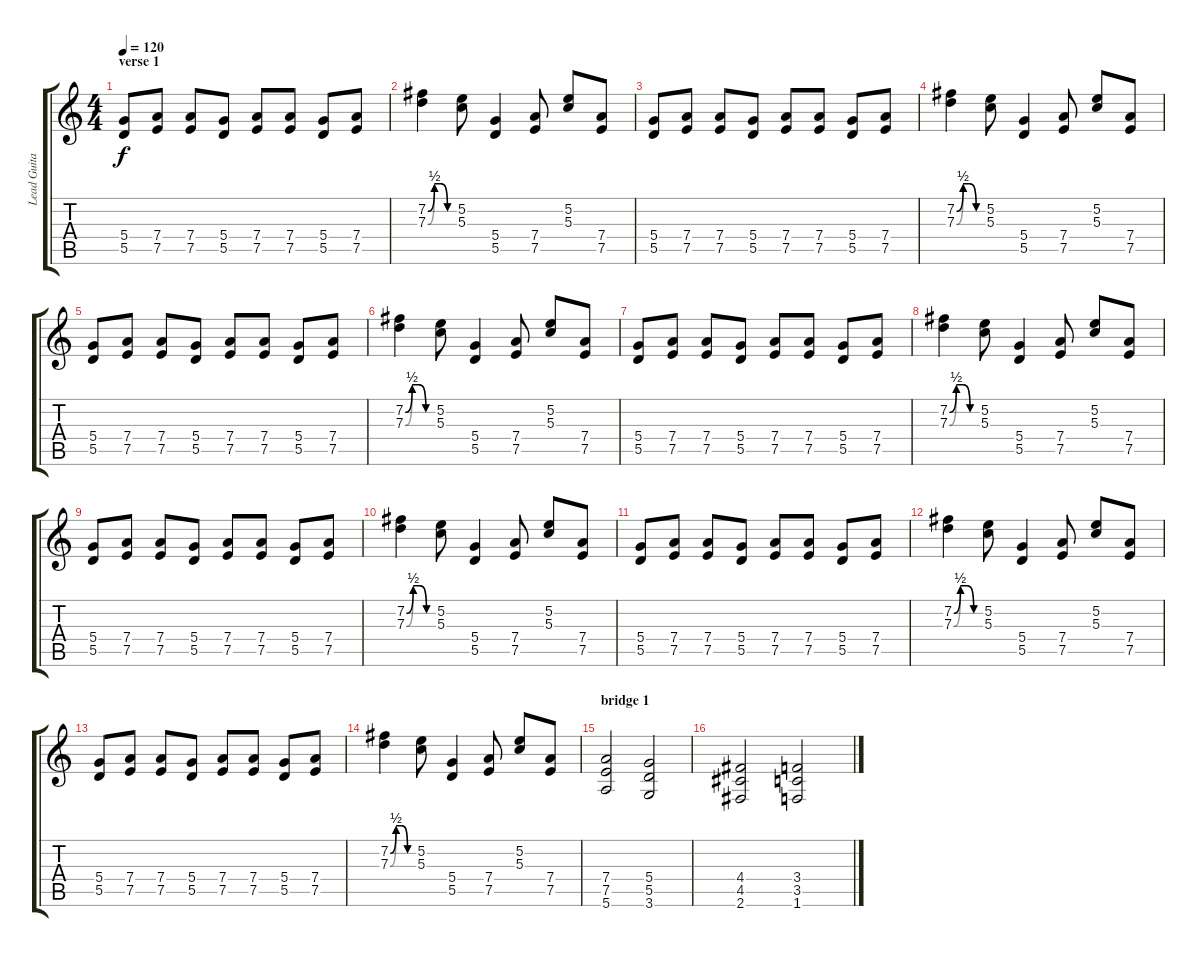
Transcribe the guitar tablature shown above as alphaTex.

\track ("Lead Guitar (Neol Gallagher)" "Lead Guita") {instrument distortionguitar}
\staff {score tabs}
\tuning (E4 B3 G3 D3 A2 E2) {hide}
\ts (4 4)
\section ("" "verse 1")
\tempo 120
\clef g2
\ks c
(5.4 5.5).8{dy f} (7.4 7.5).8 (7.4 7.5).8 (5.4 5.5).8 (7.4 7.5).8 (7.4 7.5).8 (5.4 5.5).8 (7.4 7.5).8 |
(7.2{be (custom 0 0 15 2 30 2 45 0 60 0)} 7.3{be (custom 0 0 15 2 30 2 45 0 60 0)}).4 (5.2 5.3).8 (5.4 5.5).4 (7.4 7.5).8 (5.2 5.3).8 (7.4 7.5).8 |
(5.4 5.5).8 (7.4 7.5).8 (7.4 7.5).8 (5.4 5.5).8 (7.4 7.5).8 (7.4 7.5).8 (5.4 5.5).8 (7.4 7.5).8 |
(7.2{be (custom 0 0 15 2 30 2 45 0 60 0)} 7.3{be (custom 0 0 15 2 30 2 45 0 60 0)}).4 (5.2 5.3).8 (5.4 5.5).4 (7.4 7.5).8 (5.2 5.3).8 (7.4 7.5).8 |
(5.4 5.5).8 (7.4 7.5).8 (7.4 7.5).8 (5.4 5.5).8 (7.4 7.5).8 (7.4 7.5).8 (5.4 5.5).8 (7.4 7.5).8 |
(7.2{be (custom 0 0 15 2 30 2 45 0 60 0)} 7.3{be (custom 0 0 15 2 30 2 45 0 60 0)}).4 (5.2 5.3).8 (5.4 5.5).4 (7.4 7.5).8 (5.2 5.3).8 (7.4 7.5).8 |
(5.4 5.5).8 (7.4 7.5).8 (7.4 7.5).8 (5.4 5.5).8 (7.4 7.5).8 (7.4 7.5).8 (5.4 5.5).8 (7.4 7.5).8 |
(7.2{be (custom 0 0 15 2 30 2 45 0 60 0)} 7.3{be (custom 0 0 15 2 30 2 45 0 60 0)}).4 (5.2 5.3).8 (5.4 5.5).4 (7.4 7.5).8 (5.2 5.3).8 (7.4 7.5).8 |
(5.4 5.5).8 (7.4 7.5).8 (7.4 7.5).8 (5.4 5.5).8 (7.4 7.5).8 (7.4 7.5).8 (5.4 5.5).8 (7.4 7.5).8 |
(7.2{be (custom 0 0 15 2 30 2 45 0 60 0)} 7.3{be (custom 0 0 15 2 30 2 45 0 60 0)}).4 (5.2 5.3).8 (5.4 5.5).4 (7.4 7.5).8 (5.2 5.3).8 (7.4 7.5).8 |
(5.4 5.5).8 (7.4 7.5).8 (7.4 7.5).8 (5.4 5.5).8 (7.4 7.5).8 (7.4 7.5).8 (5.4 5.5).8 (7.4 7.5).8 |
(7.2{be (custom 0 0 15 2 30 2 45 0 60 0)} 7.3{be (custom 0 0 15 2 30 2 45 0 60 0)}).4 (5.2 5.3).8 (5.4 5.5).4 (7.4 7.5).8 (5.2 5.3).8 (7.4 7.5).8 |
(5.4 5.5).8 (7.4 7.5).8 (7.4 7.5).8 (5.4 5.5).8 (7.4 7.5).8 (7.4 7.5).8 (5.4 5.5).8 (7.4 7.5).8 |
(7.2{be (custom 0 0 15 2 30 2 45 0 60 0)} 7.3{be (custom 0 0 15 2 30 2 45 0 60 0)}).4 (5.2 5.3).8 (5.4 5.5).4 (7.4 7.5).8 (5.2 5.3).8 (7.4 7.5).8 |
\section ("" "bridge 1")
(7.4 7.5 5.6).2 (5.4 5.5 3.6).2 |
(4.4 4.5 2.6).2 (3.4 3.5 1.6).2
